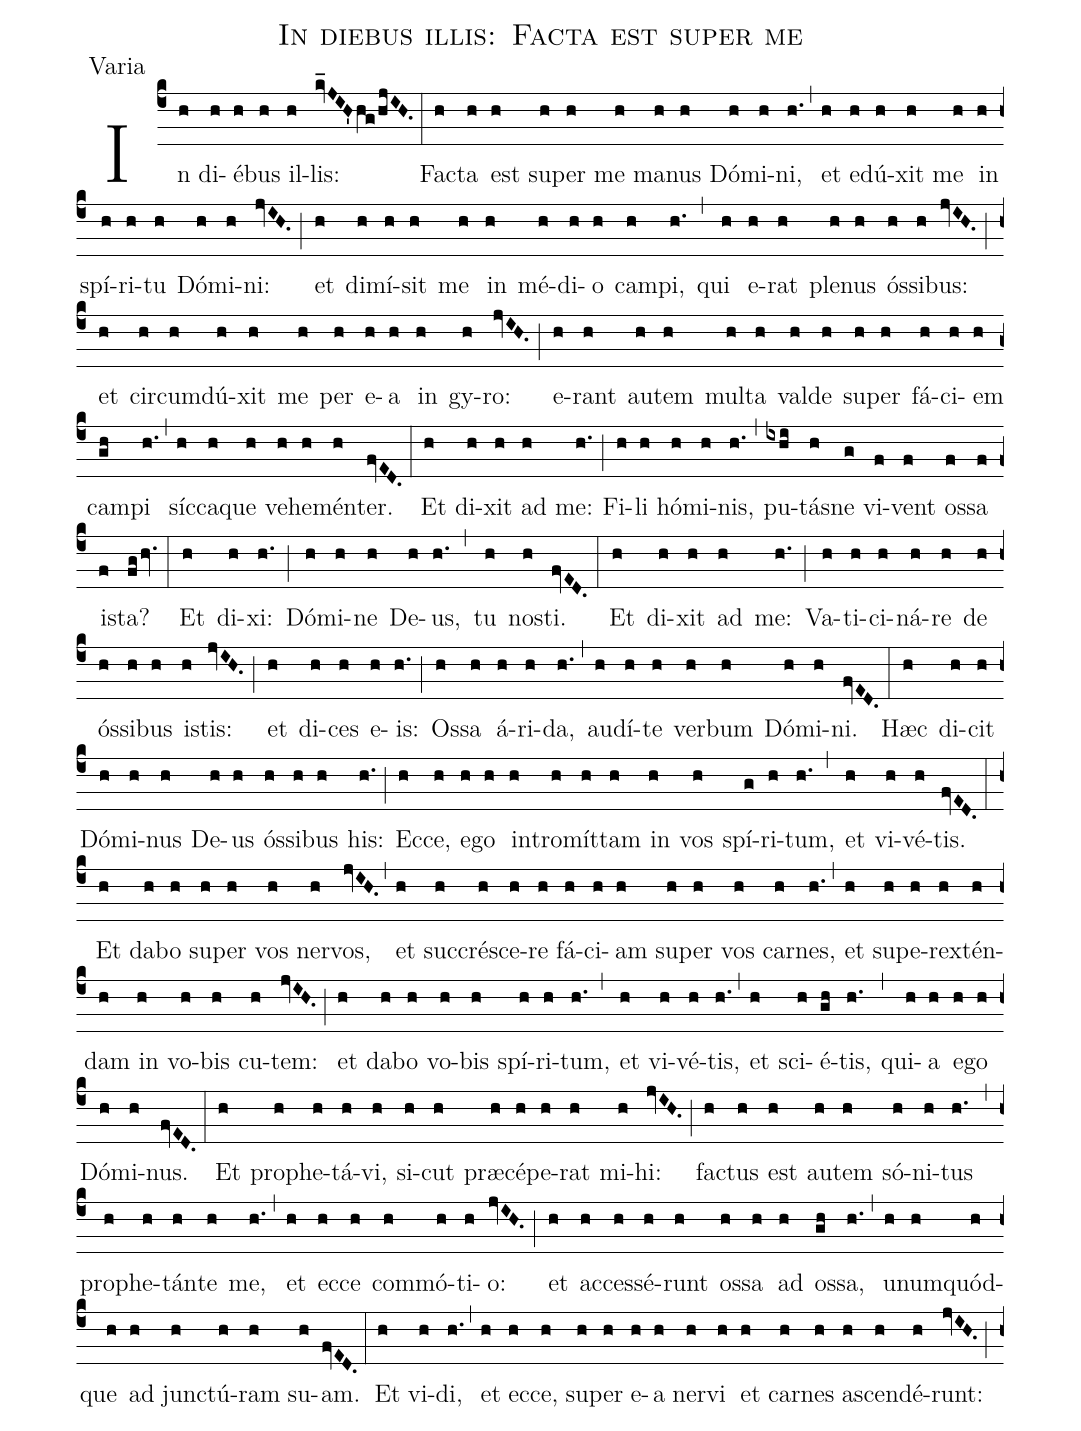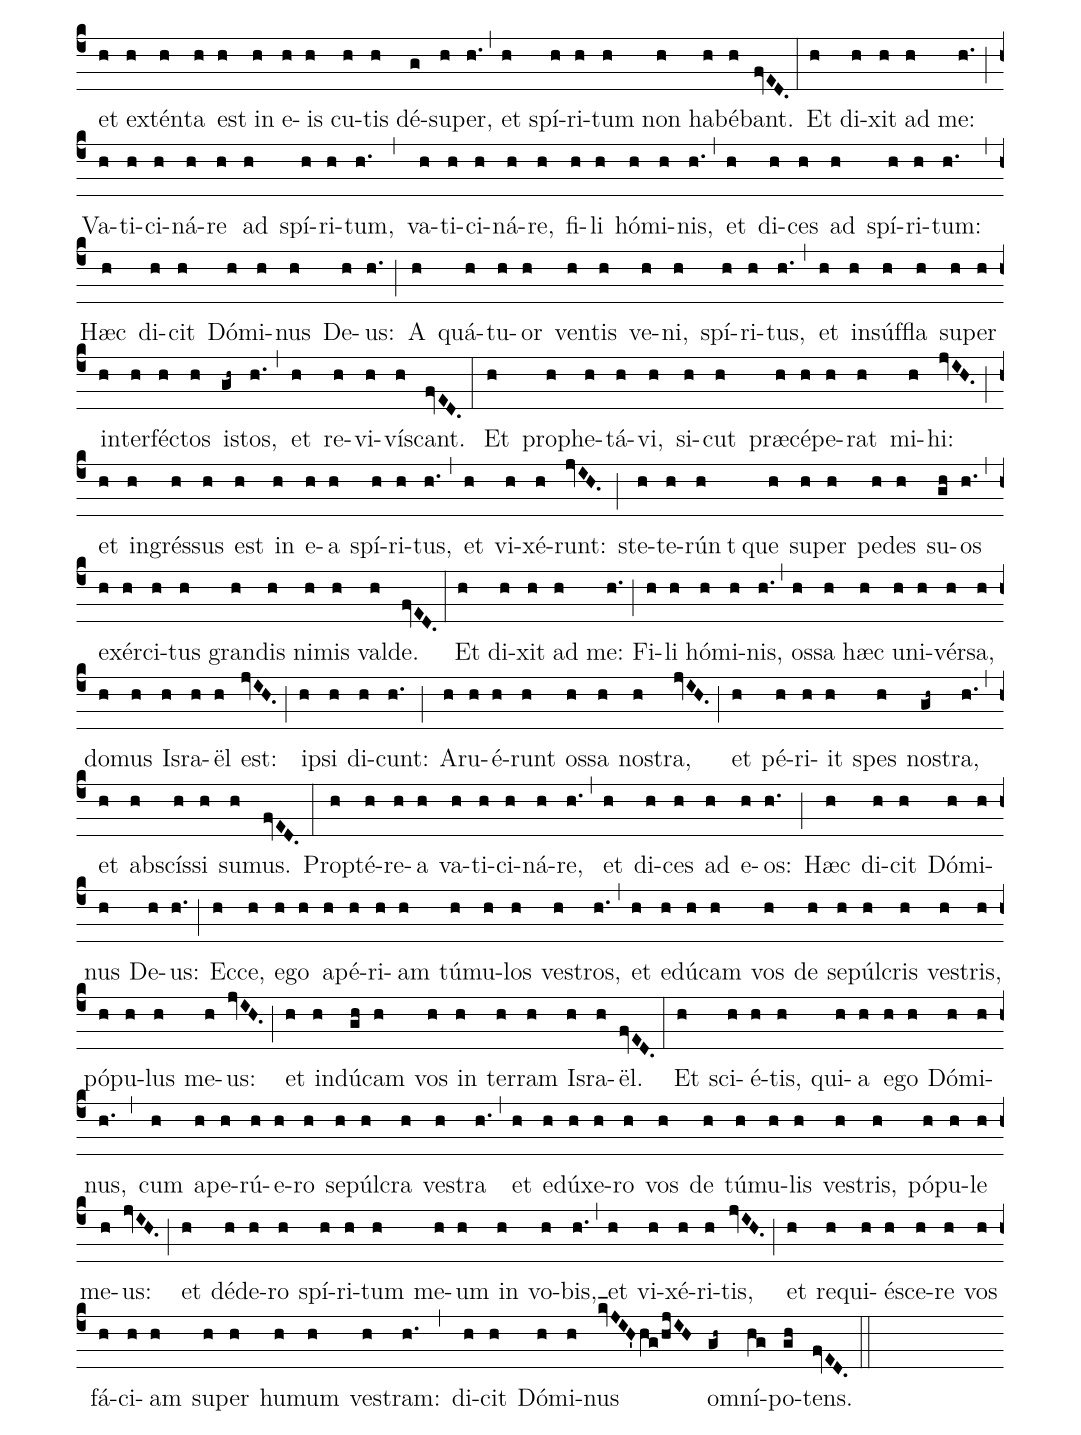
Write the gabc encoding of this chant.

name:In diebus illis: Facta est super me;
office-part:Varia;
%%
(c4)In(h) di(h)é(h)bus(h) il(h)lis:(kv_JIH'hg/hjIH.) (:) Fa(h)cta(h) est(h) su(h)per(h) me(h) ma(h)nus(h) Dó(h)mi(h)ni,(h.) (,) et(h) e(h)dú(h)xit(h) me(h) in(h) spí(h)ri(h)tu(h) Dó(h)mi(h)ni:(jvIH.) (;) et(h) di(h)mí(h)sit(h) me(h) in(h) mé(h)di(h)o(h) cam(h)pi,(h.) (,) qui(h) e(h)rat(h) ple(h)nus(h) ós(h)si(h)bus:(jvIH.) (;) et(h) cir(h)cum(h)dú(h)xit(h) me(h) per(h) e(h)a(h) in(h) gy(h)ro:(jvIH.) (;) e(h)rant(h) au(h)tem(h) mul(h)ta(h) val(h)de(h) su(h)per(h) fá(h)ci(h)em(h) cam(gh)pi(h.) (,) síc(h)ca(h)que(h) ve(h)he(h)mén(h)ter.(fvED.) (:) Et(h) di(h)xit(h) ad(h) me:(h.) (;) Fi(h)li(h) hó(h)mi(h)nis,(h.) (,) pu(ixhi)tás(h)ne(g) vi(f)vent(f) os(f)sa(f) i(f)sta?(fghv.) (:) Et(h) di(h)xi:(h.) (;) Dó(h)mi(h)ne(h) De(h)us,(h.) (,) tu(h) no(h)sti.(fvED.) (:) Et(h) di(h)xit(h) ad(h) me:(h.) (;) Va(h)ti(h)ci(h)ná(h)re(h) de(h) ós(h)si(h)bus(h) i(h)stis:(jvIH.) (;) et(h) di(h)ces(h) e(h)is:(h.) (;) Os(h)sa(h) á(h)ri(h)da,(h.) (,) au(h)dí(h)te(h) ver(h)bum(h) Dó(h)mi(h)ni.(fvED.) (:) Hæc(h) di(h)cit(h) Dó(h)mi(h)nus(h) De(h)us(h) ós(h)si(h)bus(h) his:(h.) (;) Ec(h)ce,(h) e(h)go(h) in(h)tro(h)mít(h)tam(h) in(h) vos(h) spí(g)ri(h)tum,(h.) (,) et(h) vi(h)vé(h)tis.(fvED.) (:) Et(h) da(h)bo(h) su(h)per(h) vos(h) ner(h)vos,(jvIH.) (,) et(h) suc(h)cré(h)sce(h)re(h) fá(h)ci(h)am(h) su(h)per(h) vos(h) car(h)nes,(h.) (,) et(h) su(h)pe(h)rex(h)tén(h)dam(h) in(h) vo(h)bis(h) cu(h)tem:(jvIH.) (;) et(h) da(h)bo(h) vo(h)bis(h) spí(h)ri(h)tum,(h.) (,) et(h) vi(h)vé(h)tis,(h.) (,) et(h) sci(h)é(gh)tis,(h.) (,) qui(h)a(h) e(h)go(h) Dó(h)mi(h)nus.(fvED.) (:) Et(h) pro(h)phe(h)tá(h)vi,(h) si(h)cut(h) præ(h)cé(h)pe(h)rat(h) mi(h)hi:(jvIH.) (;) fa(h)ctus(h) est(h) au(h)tem(h) só(h)ni(h)tus(h.) (,) pro(h)phe(h)tán(h)te(h) me,(h.) (,) et(h) ec(h)ce(h) com(h)mó(h)ti(h)o:(jvIH.) (;) et(h) ac(h)ces(h)sé(h)runt(h) os(h)sa(h) ad(h) os(gh)sa,(h.) (,) u(h)num(h)quód(h)que(h) ad(h) jun(h)ctú(h)ram(h) su(h)am.(fvED.) (:) Et(h) vi(h)di,(h.) (,) et(h) ec(h)ce,(h) su(h)per(h) e(h)a(h) ner(h)vi(h) et(h) car(h)nes(h) a(h)scen(h)dé(h)runt:(jvIH.) (;) et(h) ex(h)tén(h)ta(h) est(h) in(h) e(h)is(h) cu(h)tis(h) dé(g)su(h)per,(h.) (,) et(h) spí(h)ri(h)tum(h) non(h) ha(h)bé(h)bant.(fvED.) (:) Et(h) di(h)xit(h) ad(h) me:(h.) (;) Va(h)ti(h)ci(h)ná(h)re(h) ad(h) spí(h)ri(h)tum,(h.) (,) va(h)ti(h)ci(h)ná(h)re,(h) fi(h)li(h) hó(h)mi(h)nis,(h.) (,) et(h) di(h)ces(h) ad(h) spí(h)ri(h)tum:(h.) (,) Hæc(h) di(h)cit(h) Dó(h)mi(h)nus(h) De(h)us:(h.) (;) A(h) quá(h)tu(h)or(h) ven(h)tis(h) ve(h)ni,(h) spí(h)ri(h)tus,(h.) (,) et(h) in(h)súf(h)fla(h) su(h)per(h) in(h)ter(h)fé(h)ctos(h) i(gh~)stos,(h.) (,) et(h) re(h)vi(h)ví(h)scant.(fvED.) (:) Et(h) pro(h)phe(h)tá(h)vi,(h) si(h)cut(h) præ(h)cé(h)pe(h)rat(h) mi(h)hi:(jvIH.) (;) et(h) in(h)grés(h)sus(h) est(h) in(h) e(h)a(h) spí(h)ri(h)tus,(h.) (,) et(h) vi(h)xé(h)runt:(jvIH.) (;) ste(h)te(h)rún(h) t()que(h) su(h)per(h) pe(h)des(h) su(gh)os(h.) (,) e(h)xér(h)ci(h)tus(h) gran(h)dis(h) ni(h)mis(h) val(h)de.(fvED.) (:) Et(h) di(h)xit(h) ad(h) me:(h.) (;) Fi(h)li(h) hó(h)mi(h)nis,(h.) (,) os(h)sa(h) hæc(h) u(h)ni(h)vér(h)sa,(h) do(h)mus(h) Is(h)ra(h)ël(h) est:(jvIH.) (;) i(h)psi(h) di(h)cunt:(h.) (;) A(h)ru(h)é(h)runt(h) os(h)sa(h) no(h)stra,(jvIH.) (;) et(h) pé(h)ri(h)it(h) spes(h) no(gh~)stra,(h.) (,) et(h) ab(h)scís(h)si(h) su(h)mus.(fvED.) (:) Prop(h)té(h)re(h)a(h) va(h)ti(h)ci(h)ná(h)re,(h.) (,) et(h) di(h)ces(h) ad(h) e(h)os:(h.) (;) Hæc(h) di(h)cit(h) Dó(h)mi(h)nus(h) De(h)us:(h.) (;) Ec(h)ce,(h) e(h)go(h) a(h)pé(h)ri(h)am(h) tú(h)mu(h)los(h) ve(h)stros,(h.) (,) et(h) e(h)dú(h)cam(h) vos(h) de(h) se(h)púl(h)cris(h) ve(h)stris,(h) pó(h)pu(h)lus(h) me(h)us:(jvIH.) (;) et(h) in(h)dú(gh)cam(h) vos(h) in(h) ter(h)ram(h) Is(h)ra(h)ël.(fvED.) (:) Et(h) sci(h)é(h)tis,(h) qui(h)a(h) e(h)go(h) Dó(h)mi(h)nus,(h.) (,) cum(h) a(h)pe(h)rú(h)e(h)ro(h) se(h)púl(h)cra(h) ve(h)stra(h.) (,) et(h) e(h)dú(h)xe(h)ro(h) vos(h) de(h) tú(h)mu(h)lis(h) ve(h)stris,(h) pó(h)pu(h)le(h) me(h)us:(jvIH.) (;) et(h) dé(h)de(h)ro(h) spí(h)ri(h)tum(h) me(h)um(h) in(h) vo(h)bis,(h.) (,) et(h) vi(h)xé(h)ri(h)tis,(jvIH.) (;) et(h) re(h)qui(h)é(h)sce(h)re(h) vos(h) fá(h)ci(h)am(h) su(h)per(h) hu(h)mum(h) ve(h)stram:(h.) (,) di(h)cit(h) Dó(h)mi(h)nus(kv_JIH'hg/hjIH) om(gh~)ní(hg)po(gh)tens.(fvED.) (::)
